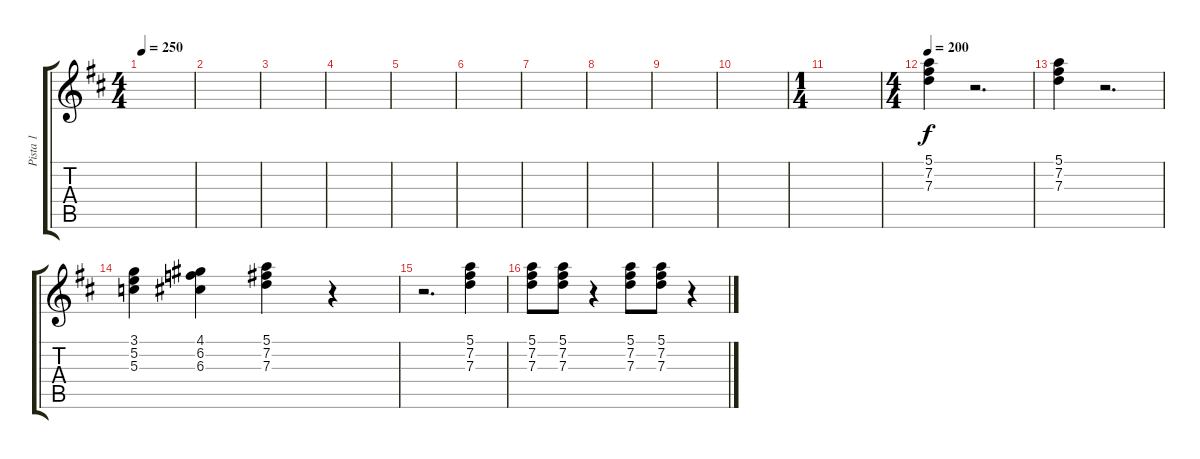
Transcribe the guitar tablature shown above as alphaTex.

\track ("Pista 1" "Pista 1") {instrument electricguitarclean}
\staff {score tabs}
\tuning (E4 B3 G3 D3 A2 E2) {hide}
\ts (4 4)
\tempo 250
\clef g2
\ks d
|
|
|
|
|
|
|
|
|
|
\ts (1 4)
|
\ts (4 4)
\tempo 200
(5.1 7.2 7.3).4{instrument electricguitarclean} r.2{d} |
(5.1 7.2 7.3).4 r.2{d} |
(3.1 5.2 5.3).4 (4.1 6.2 6.3).4 (5.1 7.2 7.3).4 r.4 |
r.2{d} (5.1 7.2 7.3).4 |
(5.1 7.2 7.3).8 (5.1 7.2 7.3).8 r.4 (5.1 7.2 7.3).8 (5.1 7.2 7.3).8 r.4
